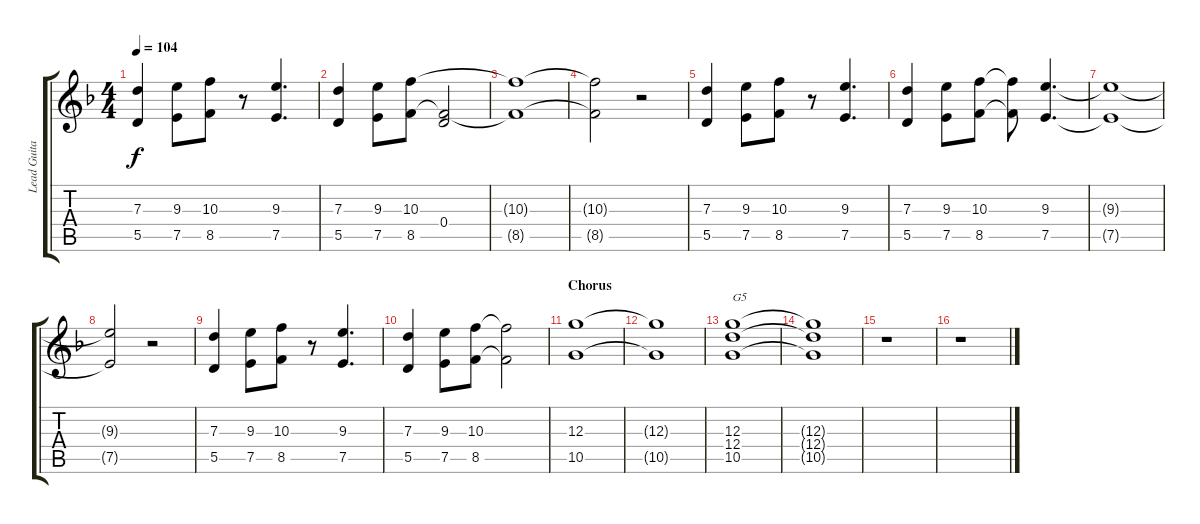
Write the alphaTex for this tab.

\track ("Lead Guitar ( David Gilmour )" "Lead Guita") {instrument overdrivenguitar}
\staff {score tabs}
\tuning (E4 B3 G3 D3 A2 E2) {hide}
\ts (4 4)
\tempo 104
\clef g2
\ks dminor
(7.3 5.5).4{dy f} (9.3 7.5).8 (10.3 8.5).8 r.8 (9.3 7.5).4{d} |
(7.3 5.5).4 (9.3 7.5).8 (10.3 8.5).8 (0.4 8.5{t}).2 |
(10.3{t} 8.5{t}).1 |
(10.3{t} 8.5{t}).2 r.2 |
(7.3 5.5).4 (9.3 7.5).8 (10.3 8.5).8 r.8 (9.3 7.5).4{d} |
(7.3 5.5).4 (9.3 7.5).8 (10.3 8.5).8 (10.3{t} 8.5{t}).8 (9.3 7.5).4{d} |
(9.3{t} 7.5{t}).1 |
(9.3{t} 7.5{t}).2 r.2 |
(7.3 5.5).4 (9.3 7.5).8 (10.3 8.5).8 r.8 (9.3 7.5).4{d} |
(7.3 5.5).4 (9.3 7.5).8 (10.3 8.5).8 (10.3{t} 8.5{t}).2 |
\section ("" "Chorus")
(12.3 10.5).1 |
(12.3{t} 10.5{t}).1 |
(12.3 12.4 10.5).1{txt "G5"} |
(12.3{t} 12.4{t} 10.5{t}).1 |
r.1 |
r.1
